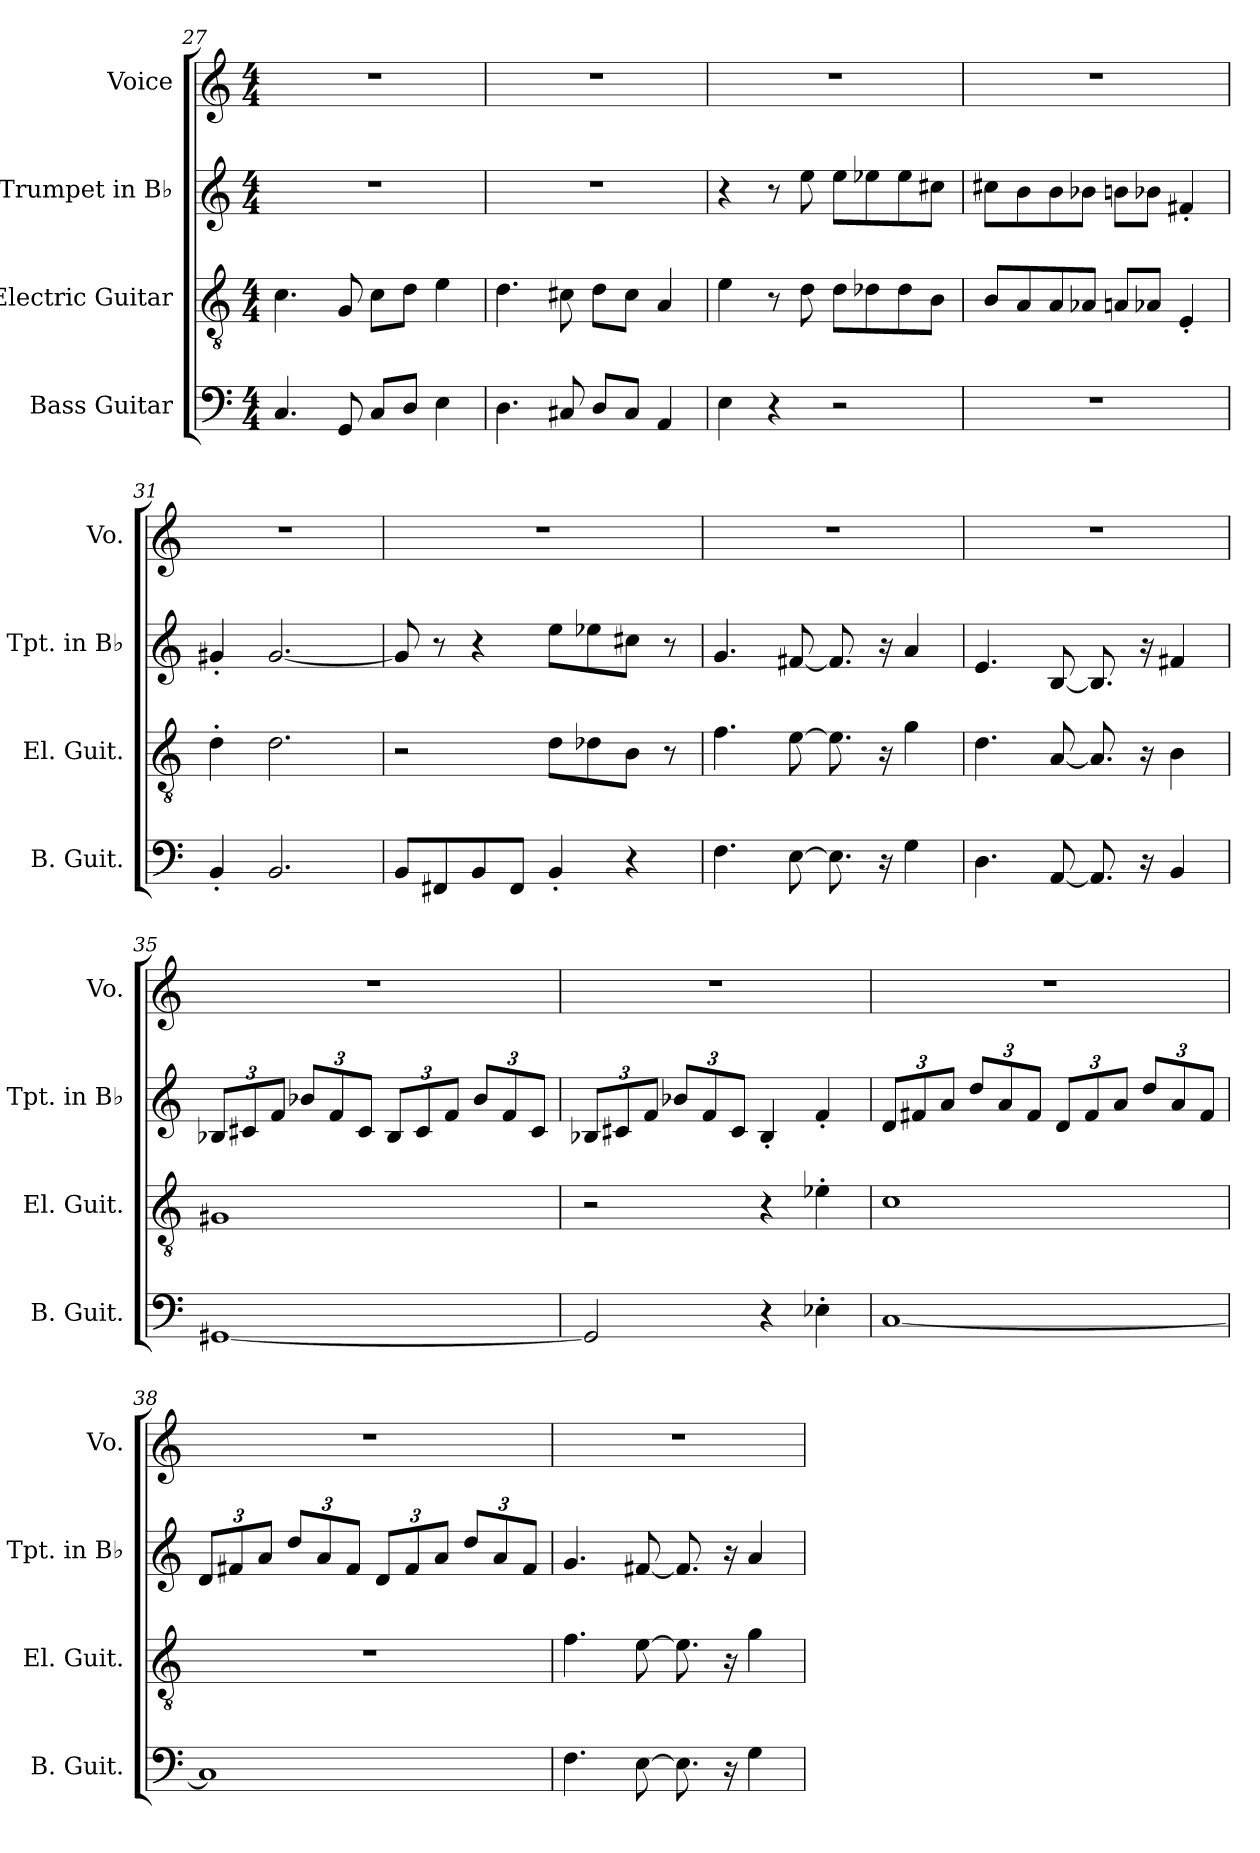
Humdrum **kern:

**kern	**kern	**kern	**kern
*part4	*part3	*part2	*part1
*staff4	*staff3	*staff2	*staff1
*I"Bass Guitar	*I"Electric Guitar	*I"Trumpet in B♭	*I"Voice
*I'B. Guit.	*I'El. Guit.	*I'Tpt. in B♭	*I'Vo.
!!LO:LB:g=z
*clefF4	*clefGv2	*clefG2	*clefG2
*ITrd7c12	*	*ITrd1c2	*
*k[]	*k[]	*k[b-e-]	*k[]
*M4/4	*M4/4	*M4/4	*M4/4
=27	=27	=27	=27
4.CC/	4.c\	1r	1r
8GGG/	8G/	.	.
8CC/L	8c\L	.	.
8DD/J	8d\J	.	.
4EE\	4e\	.	.
=28	=28	=28	=28
4.DD\	4.d\	1r	1r
8CC#X/	8c#X\	.	.
8DD/L	8d\L	.	.
8CC#/J	8c#\J	.	.
4AAA/	4A/	.	.
=29	=29	=29	=29
4EE\	4e\	4r	1r
4r	8r	8r	.
.	8d\	8dd\	.
2r	8d\L	8dd\L	.
.	8d-X\	8dd-X\	.
.	8d-\	8dd-\	.
.	8B\J	8bn\J	.
=30	=30	=30	=30
1r	8B/L	8bn\L	1r
.	8A/	8a\	.
.	8A/	8a\	.
.	8A-X/J	8a-X\J	.
.	8An/L	8an\L	.
.	8A-X/J	8a-X\J	.
.	4E'/	4en'/	.
=31	=31	=31	=31
4BBB'/	4d'\	4f#X'/	1r
2.BBB/	2.d\	[2.f#/	.
!!LO:LB:g=z
=32	=32	=32	=32
8BBB/L	2r	8f#/]	1r
8FFF#X/	.	8r	.
8BBB/	.	4r	.
8FFF#/J	.	.	.
4BBB'/	8d\L	8dd\L	.
.	8d-X\	8dd-X\	.
4r	8B\J	8bn\J	.
.	8r	8r	.
=33	=33	=33	=33
4.FF\	4.f\	4.f/	1r
[8EE\	[8e\	[8en/	.
8.EE\]	8.e\]	8.e/]	.
16r	16r	16r	.
4GG\	4g\	4g/	.
=34	=34	=34	=34
4.DD\	4.d\	4.d/	1r
[8AAA/	[8A/	[8A/	.
8.AAA/]	8.A/]	8.A/]	.
16r	16r	16r	.
4BBB/	4B\	4en/	.
!!LO:LB:g=z
=35	=35	=35	=35
*	*	*Xbrackettup	*
[1GGG#X	1G#X	12A-X/L	1r
.	.	12Bn/	.
.	.	12e-/J	.
.	.	12a-X/L	.
.	.	12e-/	.
.	.	12B/J	.
.	.	12A-/L	.
.	.	12B/	.
.	.	12e-/J	.
.	.	12a-/L	.
.	.	12e-/	.
.	.	12B/J	.
=36	=36	=36	=36
2GGG#/]	2r	12A-X/L	1r
.	.	12Bn/	.
.	.	12e-/J	.
.	.	12a-X/L	.
.	.	12e-/	.
.	.	12B/J	.
4r	4r	4A-'/	.
4EE-X'\	4e-X'\	4e-'/	.
=37	=37	=37	=37
[1CC	1c	12c/L	1r
.	.	12en/	.
.	.	12g/J	.
.	.	12cc/L	.
.	.	12g/	.
.	.	12e/J	.
.	.	12c/L	.
.	.	12e/	.
.	.	12g/J	.
.	.	12cc/L	.
.	.	12g/	.
.	.	12e/J	.
!!LO:PB:g=z
=38	=38	=38	=38
1CC]	1r	12c/L	1r
.	.	12en/	.
.	.	12g/J	.
.	.	12cc/L	.
.	.	12g/	.
.	.	12e/J	.
.	.	12c/L	.
.	.	12e/	.
.	.	12g/J	.
.	.	12cc/L	.
.	.	12g/	.
.	.	12e/J	.
=39	=39	=39	=39
4.FF\	4.f\	4.f/	1r
[8EE\	[8e\	[8en/	.
8.EE\]	8.e\]	8.e/]	.
16r	16r	16r	.
4GG\	4g\	4g/	.
=	=	=	=
*-	*-	*-	*-
